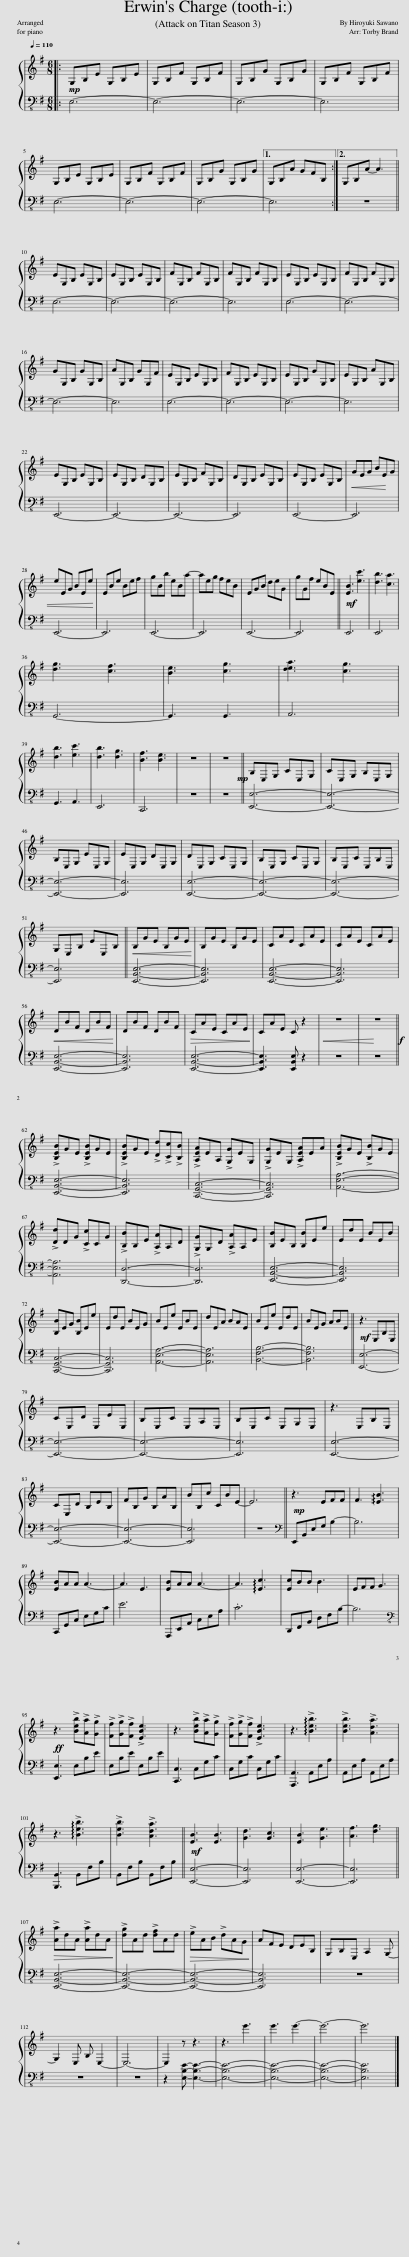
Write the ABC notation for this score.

X:1
%%score { 1 | 2 }
L:1/8
Q:1/4=110
M:6/8
I:linebreak $
K:G
V:1 treble
V:2 bass-8
V:1
|:!mp! G,B,E G,B,E | G,B,F G,B,F | G,B,G G,B,G | G,B,F G,B,F |$ G,B,E G,B,E | %5
 G,B,F G,B,F | G,B,G G,B,G |1 G,B,A GFB, :|2 G,B,A- A3 ||$ EG,B, EG,B, | %10
 EG,B, EG,B, | FG,B, FG,B, | FG,B, FG,B, | EG,B, EG,B, | FG,B, FG,B, |$ %15
 GG,B, GG,B, | AG,B, GG,F | EG,B, EG,B, | FG,B, EG,B, | EG,B, GG,B, | %20
 EG,B, AG,B, |$ EG,B, EG,B, | EG,B, DG,B, | EG,B, FG,B, | DG,B, EG,B, | %25
 EG,B, EG,B, |!<(! GEG BEG |$ eEG BEe!<)! | EBe Bef | gBb eBa- | %30
 aeg feB | EGB deG | gGf eBE ||!mf! [EB]3 [ec']3 | [db]3 [ca]3 |$ %35
 [dg]3 [cf]3 | [Be]3 [cg]3 | [dea]3 [cg]3 |$ [db]3 [ec']3 | [db]3 [dg]3 | %40
 [Bf]3 [Be]3 | z6 |!mp! z6 || B,E,G, CE,G, | CE,G, B,E,G, |$ %45
 B,E,G, EE,G, | EE,G, DE,G, | DE,G, CE,G, | B,E,G, CE,G, | B,E,C E,B,E, |$ %50
 G,E,B, EE,B, ||!<(! B,GE B,GE!<)! | B,GE B,GE | CAE CAE | CAE CAE |$ %55
!<(! DBF DBF!<)! | DBF DBF |!>(! CAE CAE!>)! | CAE C z2 |!<(! z6 | %60
 z6!<)! ||$ !>![B,EB]GE !>![B,EB]GE | !>![B,EB]GE !>![Dd]!>![Cc]!>![B,B] | !>![A,EA]EA, !>![G,G]EG, | !>![G,G]EG, !>![A,EA]EA | %65
 !>![B,EB]GE !>![B,B]GE |$ !>![Dd]DG !>![Cc]CG | !>![B,B]B,E !>![A,A]A,D | !>![G,G]G,D !>![A,A]A,E | [B,B]EB, [B,B]Ee | %70
 EdE BEB |$ [B,B]EG [B,B]Ee | EdE BEG | BEe EBE | dEA BAE | %75
 BEe EdE | BEG ABE ||!mf! z3 E,B,E, |$ CE,D E,EE, | B,E,C E,A,E, | %80
 B,E,C E,G,E, | z3 E,B,E, |$ CE,D B,EB, | FB,G B,AB, | BB,c CBE- | %85
 E6 ||!mp! z3 EFF | F3 !arpeggio![EB]3 |$ [EB]AA A3- | A3 E3 | %90
 [EB]AA A3- | A3 !arpeggio![Ec]3 | [Ec]BB B3 | EFF G3 |$!ff! z3 !>![Beb]!>![Aa]!>![Gg] | %95
 !>![Ff]!>![Gg]!>![Ff] !>![EBe]3 | z3 !>![Beb]!>![Aa]!>![Gg] | !>![Ff]!>![Gg]!>![Ff] !>![EBe]3 | z3 !arpeggio!!>![Beb]3 | !>![Beb]3 !>![Ada]3 |$ %100
 z3 !arpeggio!!>![Beb]3 | !>![Beb]3 !>![Ada]3 ||!mf! [EB]3 [EB]3 | [Gd]3 [Gc]3 | [EB]3 [Ge]3 | %105
 [Af]3 [dg]3 ||$!>(! !>![Aa]dA !>![Aa]dA!>)! | !>![dg]Ad !>![df]Ad |!>(! !>!eAB !>!dAG!>)! | AFE DEB, | %110
 G,B,E, A,2 G,- |$ G,2 E, B, E,2- | E,6- | E,2 z z3 | z3 e'3 | %115
 e'3 e'3- | e'6- | e'6 |] %118
V:2
|: E,6- | E,6- | E,6- | E,6 |$ E,6- | %5
 E,6- | E,6- |1 E,6 :|2 z6 ||$ E,6- | %10
 E,6- | E,6- | E,6 | E,6- | E,6- |$ %15
 E,6- | E,6 | E,6- | E,6- | E,6- | %20
 E,6 |$ E,,6- | E,,6- | E,,6- | E,,6 | %25
 E,,6- | E,,6 |$ E,,6- | E,,6 | E,,6- | %30
 E,,6 | E,,6- | E,,6 || E,,6 | E,,6 |$ %35
 G,,6- | G,,3 G,,3 | A,,6 |$ G,,3 A,,3 | E,,6 | %40
 C,,6 | z6 | z6 || [E,,E,]6- | [E,,E,]6- |$ %45
 [E,,E,]6- | [E,,E,]6 | [E,,E,]6- | [E,,E,]6- | [E,,E,]6- |$ %50
 [E,,E,]6 || [E,,B,,E,]6- | [E,,B,,E,]6 | [E,,B,,E,]6- | [E,,B,,E,]6 |$ %55
 [E,,B,,E,]6- | [E,,B,,E,]6 | [E,,B,,E,]6- | [E,,B,,E,]3 [E,,B,,E,] z2 | z6 | %60
!f! z6 ||$ [E,,B,,E,]6- | [E,,B,,E,]6 | [C,,G,,C,]6- | [C,,G,,C,]6 | %65
 [A,,E,A,]6- |$ [A,,E,A,]6 | [D,,D,]6- | [D,,D,]6 | [E,,B,,E,]6- | %70
 [E,,B,,E,]6 |$ [C,,G,,C,]6- | [C,,G,,C,]6 | [A,,E,A,]6- | [A,,E,A,]6 | %75
 [B,,F,B,]6- | [B,,F,B,]6 || [E,,E,]6- |$ [E,,E,]6- | [E,,E,]6- | %80
 [E,,E,]6 | [E,,E,]6- |$ [E,,E,]6- | [E,,E,]6- | [E,,E,]6 | %85
 z6 ||[K:bass] E,,B,,E,G, B,2- | B,6 |$ C,,G,,C, E,G,C | E6 | %90
 A,,,E,,A,, C,E,A, | .C6 | D,,F,,B,, D,F,B,- | B,6 |$[K:bass-8] [E,,E,]3 E,B,E | %95
 E,B,E E,B,E | [C,,C,]3 C,G,C | C,G,C C,G,C | [A,,,A,,]3 A,,E,A, | A,,E,A, A,,E,A, |$ %100
 [B,,,B,,]3 B,,F,B, | B,,F,B, B,,F,B, || [E,,E,]6- | [E,,E,]6 | [E,,E,]6- | %105
 [E,,E,]6 ||$ [E,,B,,E,]6- | [E,,B,,E,]6- | [E,,B,,E,]6- | [E,,B,,E,]6 | %110
 z6 |$ z6 | z6 | z2 [E,B,E]- [E,B,E]3- | [E,B,E]6- | %115
 [E,B,E]6- | [E,B,E]6- | [E,B,E]6 |] %118
